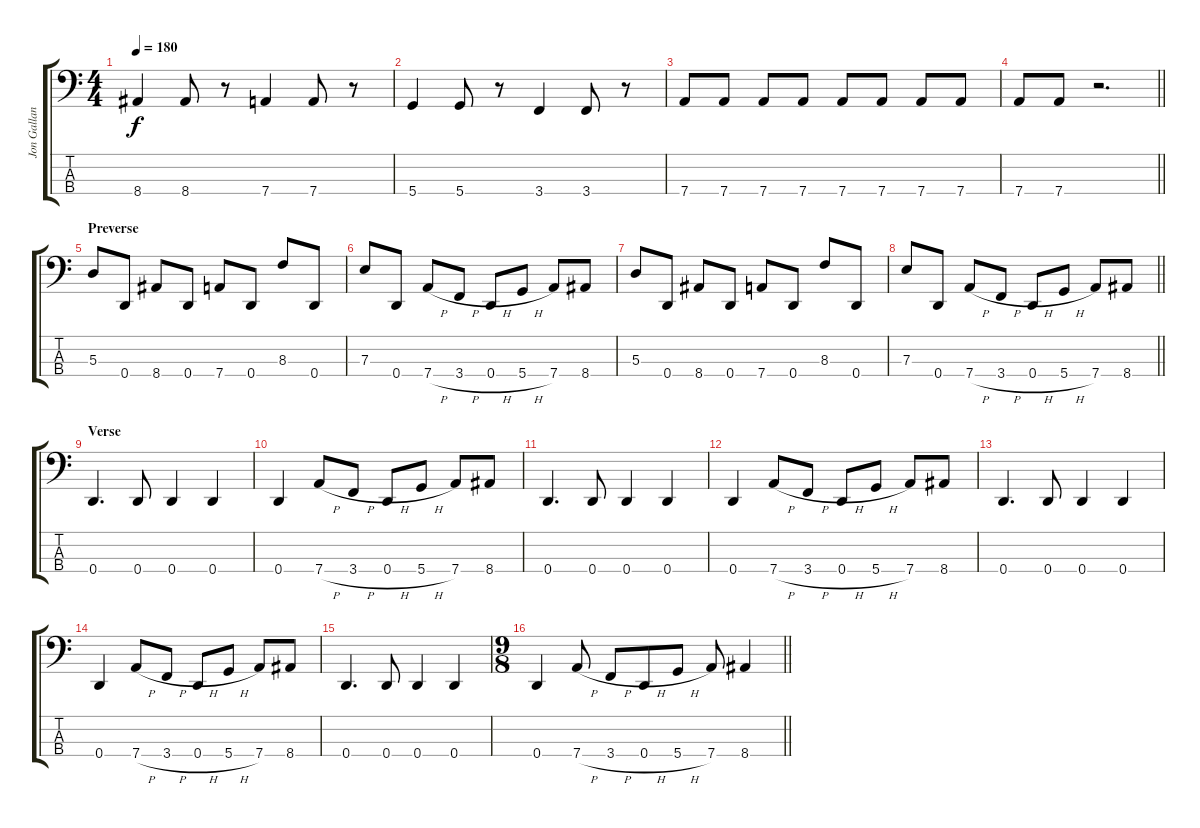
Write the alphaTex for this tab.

\track ("Jon Gallant" "Jon Gallan") {instrument electricbassfinger}
\staff {score tabs}
\tuning (G2 D2 A1 D1) {hide}
\ts (4 4)
\tempo 180
\clef f4
\ks c
8.4.4{dy f} 8.4.8 r.8 7.4.4 7.4.8 r.8 |
5.4.4 5.4.8 r.8 3.4.4 3.4.8 r.8 |
7.4.8 7.4.8 7.4.8 7.4.8 7.4.8 7.4.8 7.4.8 7.4.8 |
\barLineRight lightlight
7.4.8 7.4.8 r.2{d} |
\section ("" "Preverse")
5.3.8 0.4.8 8.4.8 0.4.8 7.4.8 0.4.8 8.3.8 0.4.8 |
7.3.8 0.4.8 7.4{h}.8 3.4{h}.8 0.4{h}.8 5.4{h}.8 7.4.8 8.4.8 |
5.3.8 0.4.8 8.4.8 0.4.8 7.4.8 0.4.8 8.3.8 0.4.8 |
\barLineRight lightlight
7.3.8 0.4.8 7.4{h}.8 3.4{h}.8 0.4{h}.8 5.4{h}.8 7.4.8 8.4.8 |
\section ("" "Verse")
0.4.4{d} 0.4.8 0.4.4 0.4.4 |
0.4.4 7.4{h}.8 3.4{h}.8 0.4{h}.8 5.4{h}.8 7.4.8 8.4.8 |
0.4.4{d} 0.4.8 0.4.4 0.4.4 |
0.4.4 7.4{h}.8 3.4{h}.8 0.4{h}.8 5.4{h}.8 7.4.8 8.4.8 |
0.4.4{d} 0.4.8 0.4.4 0.4.4 |
0.4.4 7.4{h}.8 3.4{h}.8 0.4{h}.8 5.4{h}.8 7.4.8 8.4.8 |
0.4.4{d} 0.4.8 0.4.4 0.4.4 |
\ts (9 8)
\barLineRight lightlight
0.4.4 7.4{h}.8 3.4{h}.8 0.4{h}.8 5.4{h}.8 7.4.8 8.4.4
